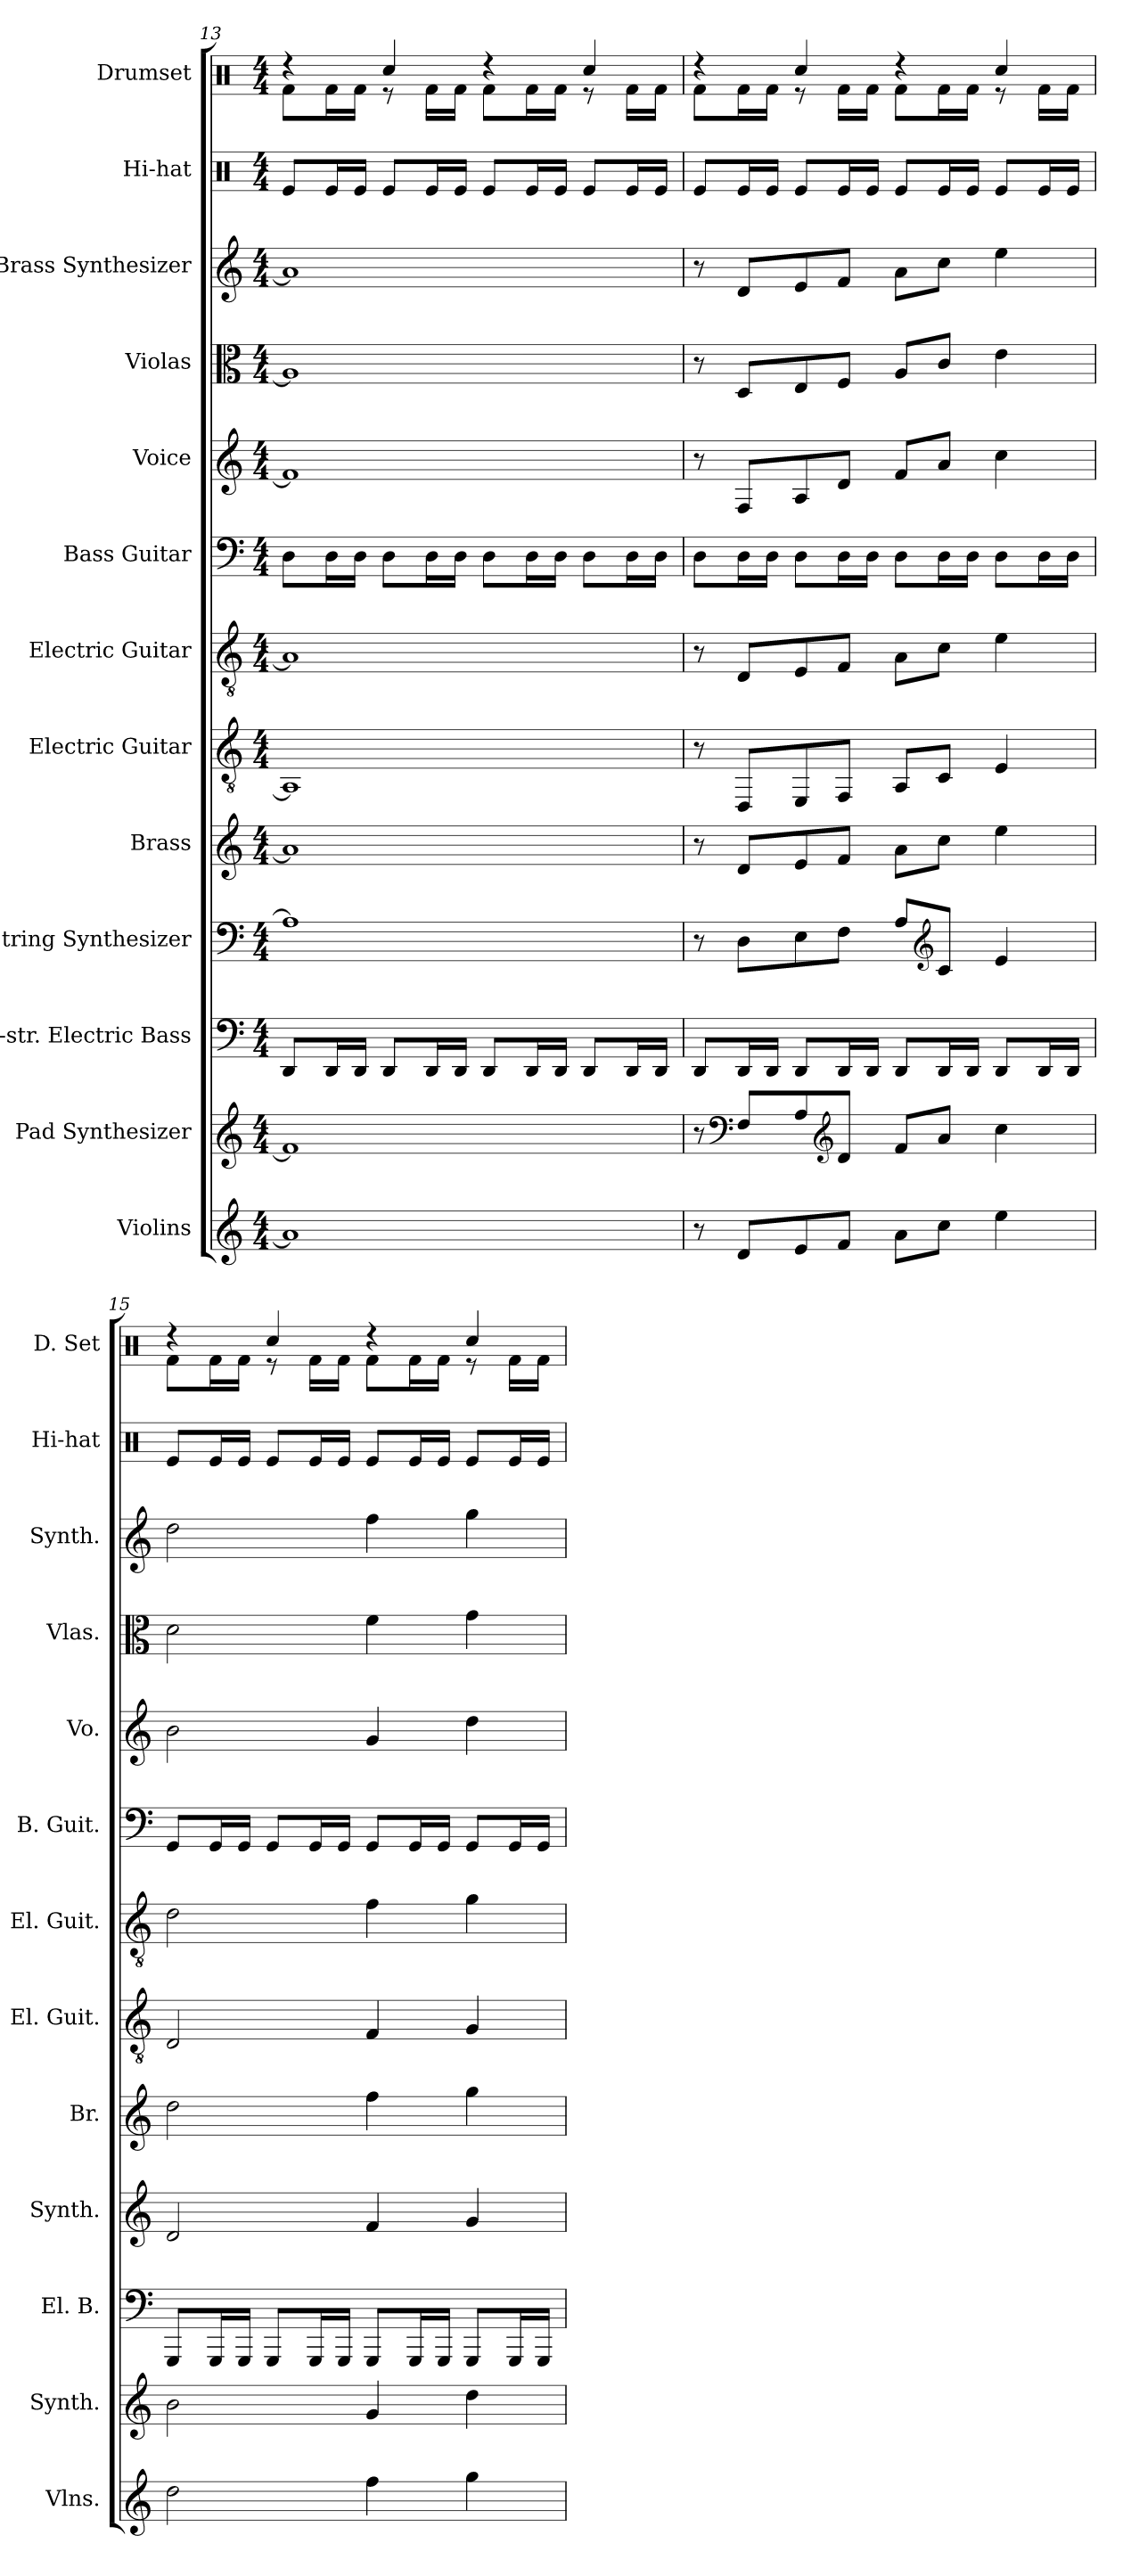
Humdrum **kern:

**kern	**kern	**kern	**kern	**kern	**kern	**kern	**kern	**kern	**kern	**kern	**kern	**kern
*part13	*part12	*part11	*part10	*part9	*part8	*part7	*part6	*part5	*part4	*part3	*part2	*part1
*staff13	*staff12	*staff11	*staff10	*staff9	*staff8	*staff7	*staff6	*staff5	*staff4	*staff3	*staff2	*staff1
*I"Violins	*I"Pad Synthesizer	*I"5-str. Electric Bass	*I"String Synthesizer	*I"Brass	*I"Electric Guitar	*I"Electric Guitar	*I"Bass Guitar	*I"Voice	*I"Violas	*I"Brass Synthesizer	*I"Hi-hat	*I"Drumset
*I'Vlns.	*I'Synth.	*I'El. B.	*I'Synth.	*I'Br.	*I'El. Guit.	*I'El. Guit.	*I'B. Guit.	*I'Vo.	*I'Vlas.	*I'Synth.	*I'Hi-hat	*I'D. Set
*clefG2	*clefG2	*clefF4	*clefF4	*clefG2	*clefGv2	*clefGv2	*clefF4	*clefG2	*clefC3	*clefG2	*clefX	*clefX
*	*	*ITrd7c12	*	*	*	*	*ITrd7c12	*	*	*	*	*
*k[]	*k[]	*k[]	*k[]	*k[]	*k[]	*k[]	*k[]	*k[]	*k[]	*k[]	*k[]	*k[]
*M4/4	*M4/4	*M4/4	*M4/4	*M4/4	*M4/4	*M4/4	*M4/4	*M4/4	*M4/4	*M4/4	*M4/4	*M4/4
=13	=13	=13	=13	=13	=13	=13	=13	=13	=13	=13	=13	=13
*	*	*	*	*	*	*	*	*	*	*	*	*^
1a]	1f]	8DDD/L	1A]	1a]	1AA]	1A]	8DD\L	1f]	1A]	1a]	8Re/L	4r	8Rf\L
.	.	16DDD/L	.	.	.	.	16DD\L	.	.	.	16Re/L	.	16Rf\L
.	.	16DDD/JJ	.	.	.	.	16DD\JJ	.	.	.	16Re/JJ	.	16Rf\JJ
.	.	8DDD/L	.	.	.	.	8DD\L	.	.	.	8Re/L	4Rcc/	8r
.	.	16DDD/L	.	.	.	.	16DD\L	.	.	.	16Re/L	.	16Rf\LL
.	.	16DDD/JJ	.	.	.	.	16DD\JJ	.	.	.	16Re/JJ	.	16Rf\JJ
.	.	8DDD/L	.	.	.	.	8DD\L	.	.	.	8Re/L	4r	8Rf\L
.	.	16DDD/L	.	.	.	.	16DD\L	.	.	.	16Re/L	.	16Rf\L
.	.	16DDD/JJ	.	.	.	.	16DD\JJ	.	.	.	16Re/JJ	.	16Rf\JJ
.	.	8DDD/L	.	.	.	.	8DD\L	.	.	.	8Re/L	4Rcc/	8r
.	.	16DDD/L	.	.	.	.	16DD\L	.	.	.	16Re/L	.	16Rf\LL
.	.	16DDD/JJ	.	.	.	.	16DD\JJ	.	.	.	16Re/JJ	.	16Rf\JJ
!!LO:PB:g=z	!!
=14	=14	=14	=14	=14	=14	=14	=14	=14	=14	=14	=14	=14	=14
8r	8r	8DDD/L	8r	8r	8r	8r	8DD\L	8r	8r	8r	8Re/L	4r	8Rf\L
*	*clefF4	*	*	*	*	*	*	*	*	*	*	*	*
8d/L	8F/L	16DDD/L	8D\L	8d/L	8DD/L	8D/L	16DD\L	8F/L	8D/L	8d/L	16Re/L	.	16Rf\L
.	.	16DDD/JJ	.	.	.	.	16DD\JJ	.	.	.	16Re/JJ	.	16Rf\JJ
8e/	8A/	8DDD/L	8E\	8e/	8EE/	8E/	8DD\L	8A/	8E/	8e/	8Re/L	4Rcc/	8r
*	*clefG2	*	*	*	*	*	*	*	*	*	*	*	*
8f/J	8d/J	16DDD/L	8F\J	8f/J	8FF/J	8F/J	16DD\L	8d/J	8F/J	8f/J	16Re/L	.	16Rf\LL
.	.	16DDD/JJ	.	.	.	.	16DD\JJ	.	.	.	16Re/JJ	.	16Rf\JJ
8a\L	8f/L	8DDD/L	8A/L	8a\L	8AA/L	8A\L	8DD\L	8f/L	8A/L	8a\L	8Re/L	4r	8Rf\L
*	*	*	*clefG2	*	*	*	*	*	*	*	*	*	*
8cc\J	8a/J	16DDD/L	8c/J	8cc\J	8C/J	8c\J	16DD\L	8a/J	8c/J	8cc\J	16Re/L	.	16Rf\L
.	.	16DDD/JJ	.	.	.	.	16DD\JJ	.	.	.	16Re/JJ	.	16Rf\JJ
4ee\	4cc\	8DDD/L	4e/	4ee\	4E/	4e\	8DD\L	4cc\	4e\	4ee\	8Re/L	4Rcc/	8r
.	.	16DDD/L	.	.	.	.	16DD\L	.	.	.	16Re/L	.	16Rf\LL
.	.	16DDD/JJ	.	.	.	.	16DD\JJ	.	.	.	16Re/JJ	.	16Rf\JJ
=15	=15	=15	=15	=15	=15	=15	=15	=15	=15	=15	=15	=15	=15
2dd\	2b\	8GGGG/L	2d/	2dd\	2D/	2d\	8GGG/L	2b\	2d\	2dd\	8Re/L	4r	8Rf\L
.	.	16GGGG/L	.	.	.	.	16GGG/L	.	.	.	16Re/L	.	16Rf\L
.	.	16GGGG/JJ	.	.	.	.	16GGG/JJ	.	.	.	16Re/JJ	.	16Rf\JJ
.	.	8GGGG/L	.	.	.	.	8GGG/L	.	.	.	8Re/L	4Rcc/	8r
.	.	16GGGG/L	.	.	.	.	16GGG/L	.	.	.	16Re/L	.	16Rf\LL
.	.	16GGGG/JJ	.	.	.	.	16GGG/JJ	.	.	.	16Re/JJ	.	16Rf\JJ
4ff\	4g/	8GGGG/L	4f/	4ff\	4F/	4f\	8GGG/L	4g/	4f\	4ff\	8Re/L	4r	8Rf\L
.	.	16GGGG/L	.	.	.	.	16GGG/L	.	.	.	16Re/L	.	16Rf\L
.	.	16GGGG/JJ	.	.	.	.	16GGG/JJ	.	.	.	16Re/JJ	.	16Rf\JJ
4gg\	4dd\	8GGGG/L	4g/	4gg\	4G/	4g\	8GGG/L	4dd\	4g\	4gg\	8Re/L	4Rcc/	8r
.	.	16GGGG/L	.	.	.	.	16GGG/L	.	.	.	16Re/L	.	16Rf\LL
.	.	16GGGG/JJ	.	.	.	.	16GGG/JJ	.	.	.	16Re/JJ	.	16Rf\JJ
*	*	*	*	*	*	*	*	*	*	*	*	*v	*v
=	=	=	=	=	=	=	=	=	=	=	=	=
*-	*-	*-	*-	*-	*-	*-	*-	*-	*-	*-	*-	*-
